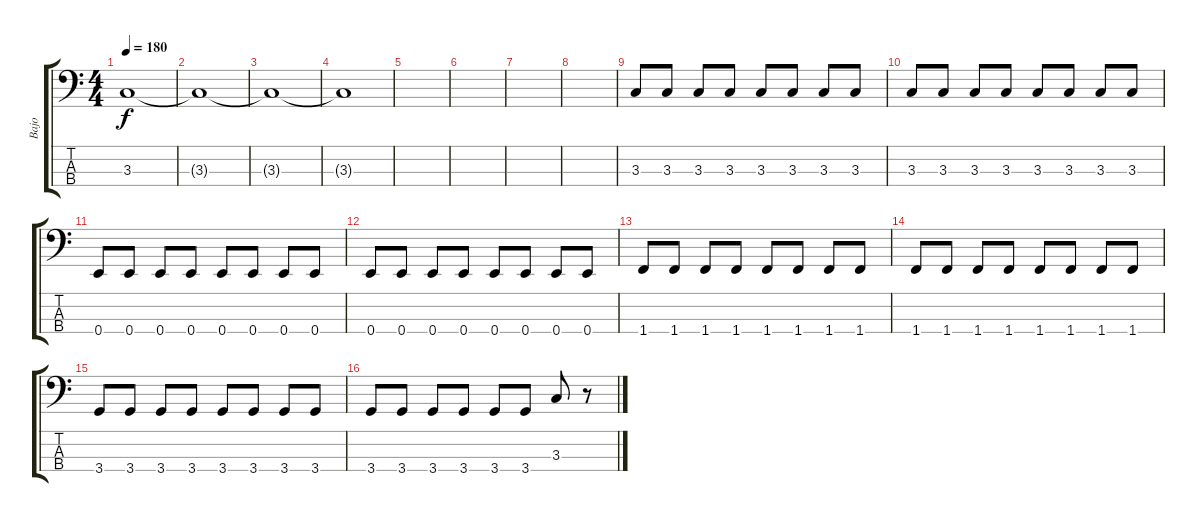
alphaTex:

\track ("Bajo" "Bajo") {solo instrument electricbassfinger}
\staff {score tabs}
\tuning (G2 D2 A1 E1) {hide}
\ts (4 4)
\tempo 180
\clef f4
\ks c
3.3.1{dy f} |
3.3{t}.1 |
3.3{t}.1 |
3.3{t}.1 |
|
|
|
|
3.3.8 3.3.8 3.3.8 3.3.8 3.3.8 3.3.8 3.3.8 3.3.8 |
3.3.8 3.3.8 3.3.8 3.3.8 3.3.8 3.3.8 3.3.8 3.3.8 |
0.4.8 0.4.8 0.4.8 0.4.8 0.4.8 0.4.8 0.4.8 0.4.8 |
0.4.8 0.4.8 0.4.8 0.4.8 0.4.8 0.4.8 0.4.8 0.4.8 |
1.4.8 1.4.8 1.4.8 1.4.8 1.4.8 1.4.8 1.4.8 1.4.8 |
1.4.8 1.4.8 1.4.8 1.4.8 1.4.8 1.4.8 1.4.8 1.4.8 |
3.4.8 3.4.8 3.4.8 3.4.8 3.4.8 3.4.8 3.4.8 3.4.8 |
3.4.8 3.4.8 3.4.8 3.4.8 3.4.8 3.4.8 3.3.8 r.8
